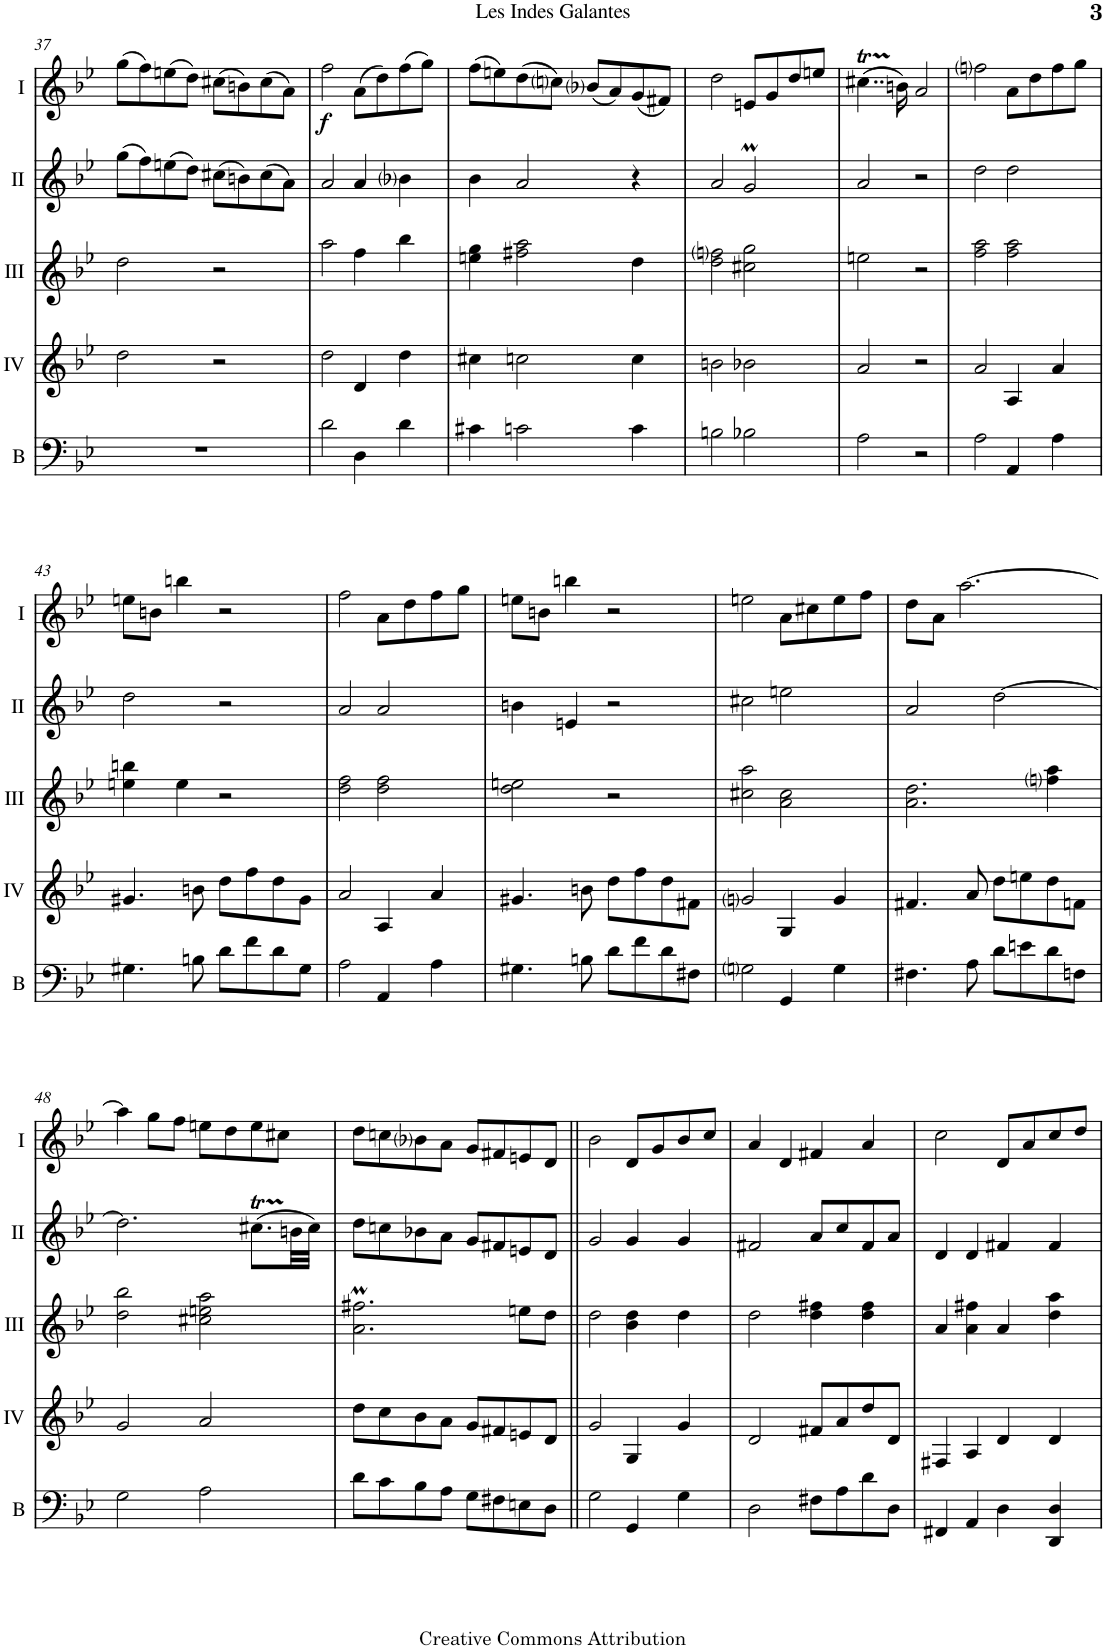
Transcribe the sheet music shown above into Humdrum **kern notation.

**kern	**kern	**kern	**kern	**kern	**dynam
*part5	*part4	*part3	*part2	*part1	*part1
*staff5	*staff4	*staff3	*staff2	*staff1	*staff1
*I"Bass	*I"Acc. 4	*I"Acc. 3	*I"Acc. 2	*I"Acc. 1	*
*I'B	*	*	*	*	*
!!LO:PB:g=z
*clefF4	*clefG2	*clefG2	*clefG2	*clefG2	*
*Trd7c12	*Trd7c12	*Trd7c12	*	*	*
*k[b-e-]	*k[b-e-]	*k[b-e-]	*k[b-e-]	*k[b-e-]	*
*M2/2	*M2/2	*M2/2	*M2/2	*M2/2	*
*met(c|)	*met(c|)	*met(c|)	*met(c|)	*met(c|)	*
=37	=37	=37	=37	=37	=37
1r	2dd\	2dd\	(8gg\L	(8gg\L	.
.	.	.	8ff\)	8ff\)	.
.	.	.	(8een\	(8een\	.
.	.	.	8dd\J)	8dd\J)	.
.	2r	2r	(8cc#X\L	(8cc#X\L	.
.	.	.	8bn\)	8bn\)	.
.	.	.	(8cc#\	(8cc#\	.
.	.	.	8a\J)	8a\J)	.
=38	=38	=38	=38	=38	=38
!	!	!	!	!	!LO:DY:b
2d\	2dd\	2aa\	2a/	2ff\	f
4D\	4d/	4ff\	4a/	(8a\L	.
.	.	.	.	8dd\)	.
4d\	4dd\	4bb-\	4b-i\	(8ff\	.
.	.	.	.	8gg\J)	.
=39	=39	=39	=39	=39	=39
4c#X\	4cc#X\	4een\ 4gg\	4b-\	(8ff\L	.
.	.	.	.	8een\)	.
2cn\	2ccn\	2ff#X\ 2aa\	2a/	(8dd\	.
.	.	.	.	8ccni\J)	.
.	.	.	.	(8b-i/L	.
.	.	.	.	8a/)	.
4c\	4cc\	4dd\	4r	(8g/	.
.	.	.	.	8f#X/J)	.
=40	=40	=40	=40	=40	=40
2Bn\	2bn\	2dd\ 2ffni\	2a/	2dd\	.
2B-X\	2b-X\	2cc#X\ 2gg\	2gM/	8en/L	.
.	.	.	.	8g/	.
.	.	.	.	8dd/	.
.	.	.	.	8een/J	.
=41	=41	=41	=41	=41	=41
2A\	2a/	2een\	2a/	(4..cc#Xt\	.
.	.	.	.	16bn\)	.
2r	2r	2r	2r	2a/	.
=42	=42	=42	=42	=42	=42
2A\	2a/	2ff\ 2aa\	2dd\	2ffni\	.
4AA/	4A/	2ff\ 2aa\	2dd\	8a\L	.
.	.	.	.	8dd\	.
4A\	4a/	.	.	8ff\	.
.	.	.	.	8gg\J	.
!!LO:LB:g=z
=43	=43	=43	=43	=43	=43
4.G#X\	4.g#X/	4een\ 4bbn\	2dd\	8een\L	.
.	.	.	.	8bn\J	.
.	.	4ee\	.	4bbn\	.
8Bn\	8bn\	.	.	.	.
8d\L	8dd\L	2r	2r	2r	.
8f\	8ff\	.	.	.	.
8d\	8dd\	.	.	.	.
8G#\J	8g#\J	.	.	.	.
=44	=44	=44	=44	=44	=44
2A\	2a/	2dd\ 2ff\	2a/	2ff\	.
4AA/	4A/	2dd\ 2ff\	2a/	8a\L	.
.	.	.	.	8dd\	.
4A\	4a/	.	.	8ff\	.
.	.	.	.	8gg\J	.
=45	=45	=45	=45	=45	=45
4.G#X\	4.g#X/	2dd\ 2een\	4bn\	8een\L	.
.	.	.	.	8bn\J	.
.	.	.	4en/	4bbn\	.
8Bn\	8bn\	.	.	.	.
8d\L	8dd\L	2r	2r	2r	.
8f\	8ff\	.	.	.	.
8d\	8dd\	.	.	.	.
8F#X\J	8f#X\J	.	.	.	.
=46	=46	=46	=46	=46	=46
2Gni\	2gni/	2cc#X\ 2aa\	2cc#X\	2een\	.
4GG/	4G/	2a\ 2cc#\	2een\	8a\L	.
.	.	.	.	8cc#X\	.
4G\	4g/	.	.	8ee\	.
.	.	.	.	8ff\J	.
=47	=47	=47	=47	=47	=47
4.F#X\	4.f#X/	2.a\ 2.dd\	2a/	8dd\L	.
.	.	.	.	8a\J	.
.	.	.	.	[2.aa\	.
8A\	8a/	.	.	.	.
8d\L	8dd\L	.	[2dd\	.	.
8en\	8een\	.	.	.	.
8d\	8dd\	4ffni\ 4aa\	.	.	.
8Fn\J	8fn\J	.	.	.	.
!!LO:LB:g=z
=48	=48	=48	=48	=48	=48
2G\	2g/	2dd\ 2bb-\	2.dd\]	4aa\]	.
.	.	.	.	8gg\L	.
.	.	.	.	8ff\J	.
2A\	2a/	2cc#X\ 2een\ 2aa\	.	8een\L	.
.	.	.	.	8dd\	.
.	.	.	(8.cc#Xt\L	8ee\	.
.	.	.	.	8cc#X\J	.
.	.	.	32bn\LL	.	.
.	.	.	32cc#\JJJ)	.	.
=49	=49	=49	=49	=49	=49
8d\L	8dd\L	2.a\M 2.ff#X\M	8dd\L	8dd\L	.
8c\	8cc\	.	8ccn\	8ccn\	.
8B-\	8b-\	.	8b-X\	8b-i\	.
8A\J	8a\J	.	8a\J	8a\J	.
8G\L	8g/L	.	8g/L	8g/L	.
8F#X\	8f#X/	.	8f#X/	8f#X/	.
8En\	8en/	8een\L	8en/	8en/	.
8D\J	8d/J	8dd\J	8d/J	8d/J	.
=50||	=50||	=50||	=50||	=50||	=50||
2G\	2g/	2dd\	2g/	2b-\	.
4GG/	4G/	4b-\ 4dd\	4g/	8d/L	.
.	.	.	.	8g/	.
4G\	4g/	4dd\	4g/	8b-/	.
.	.	.	.	8cc/J	.
=51	=51	=51	=51	=51	=51
2D\	2d/	2dd\	2f#X/	4a/	.
.	.	.	.	4d/	.
8F#X\L	8f#X/L	4dd\ 4ff#X\	8a/L	4f#X/	.
8A\	8a/	.	8cc/	.	.
8d\	8dd/	4dd\ 4ff#\	8f#/	4a/	.
8D\J	8d/J	.	8a/J	.	.
=52	=52	=52	=52	=52	=52
4FF#X/	4F#X/	4a/	4d/	2cc\	.
4AA/	4A/	4a\ 4ff#X\	4d/	.	.
4D\	4d/	4a/	4f#X/	8d/L	.
.	.	.	.	8a/	.
4DD/ 4D/	4d/	4dd\ 4aa\	4f#/	8cc/	.
.	.	.	.	8dd/J	.
=	=	=	=	=	=
*-	*-	*-	*-	*-	*-
